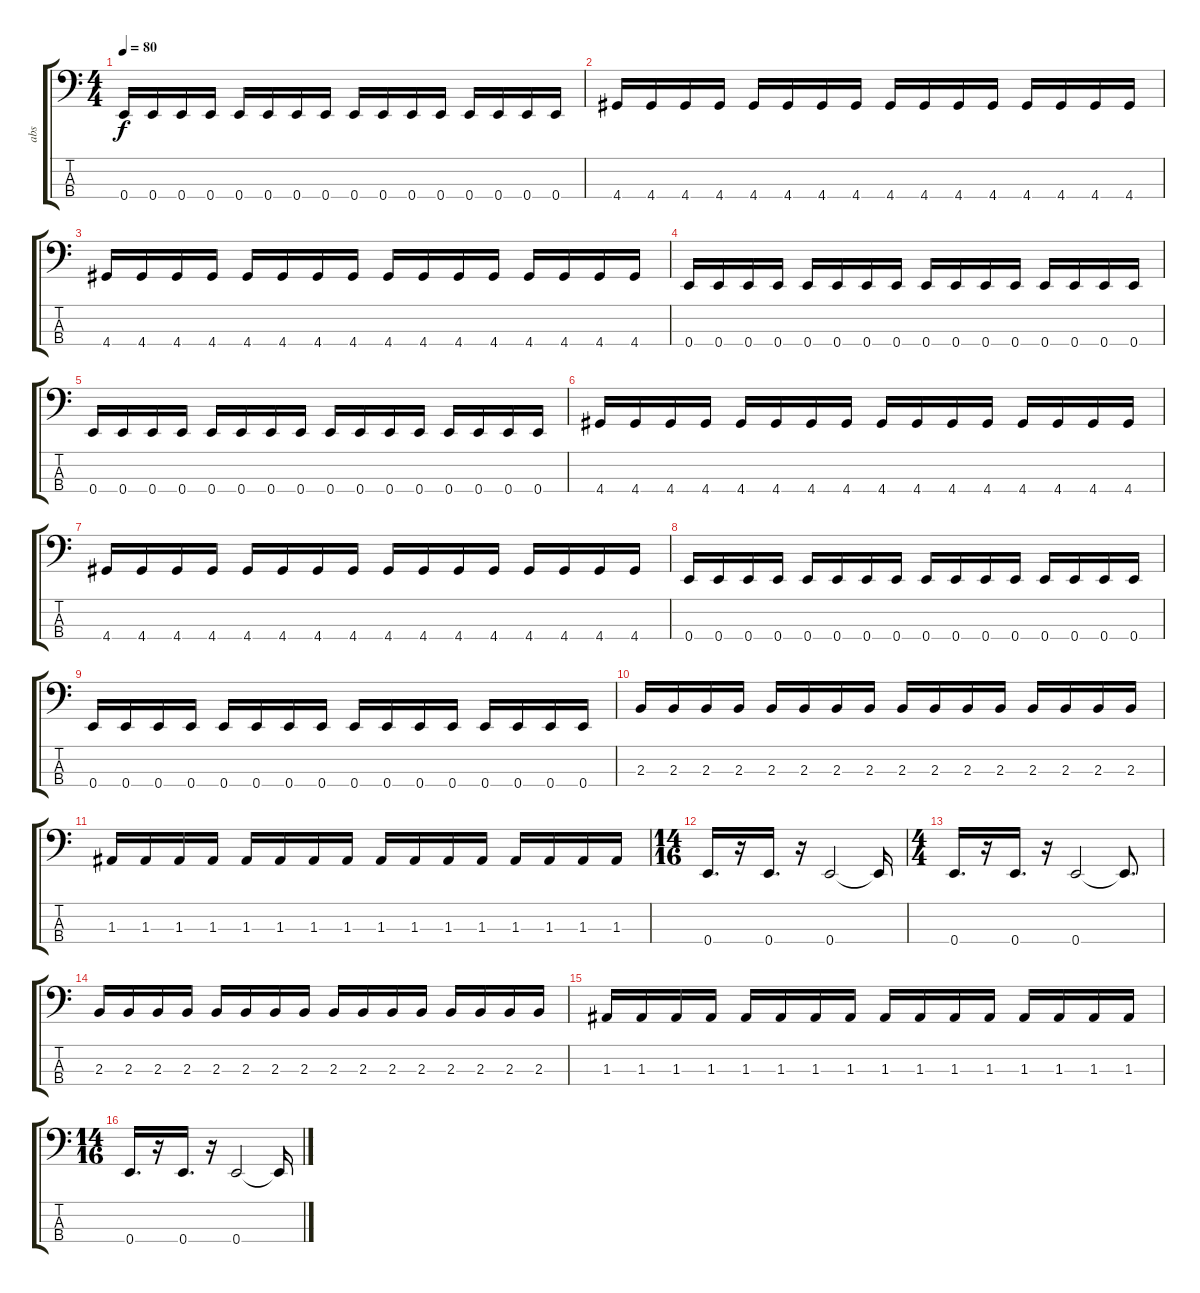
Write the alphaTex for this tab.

\track ("abs" "abs") {instrument electricbassfinger}
\staff {score tabs}
\tuning (G2 D2 A1 E1) {hide}
\ts (4 4)
\tempo 80
\clef f4
\ks c
0.4.16{dy f} 0.4.16 0.4.16 0.4.16 0.4.16 0.4.16 0.4.16 0.4.16 0.4.16 0.4.16 0.4.16 0.4.16 0.4.16 0.4.16 0.4.16 0.4.16 |
4.4.16 4.4.16 4.4.16 4.4.16 4.4.16 4.4.16 4.4.16 4.4.16 4.4.16 4.4.16 4.4.16 4.4.16 4.4.16 4.4.16 4.4.16 4.4.16 |
4.4.16 4.4.16 4.4.16 4.4.16 4.4.16 4.4.16 4.4.16 4.4.16 4.4.16 4.4.16 4.4.16 4.4.16 4.4.16 4.4.16 4.4.16 4.4.16 |
0.4.16 0.4.16 0.4.16 0.4.16 0.4.16 0.4.16 0.4.16 0.4.16 0.4.16 0.4.16 0.4.16 0.4.16 0.4.16 0.4.16 0.4.16 0.4.16 |
0.4.16 0.4.16 0.4.16 0.4.16 0.4.16 0.4.16 0.4.16 0.4.16 0.4.16 0.4.16 0.4.16 0.4.16 0.4.16 0.4.16 0.4.16 0.4.16 |
4.4.16 4.4.16 4.4.16 4.4.16 4.4.16 4.4.16 4.4.16 4.4.16 4.4.16 4.4.16 4.4.16 4.4.16 4.4.16 4.4.16 4.4.16 4.4.16 |
4.4.16 4.4.16 4.4.16 4.4.16 4.4.16 4.4.16 4.4.16 4.4.16 4.4.16 4.4.16 4.4.16 4.4.16 4.4.16 4.4.16 4.4.16 4.4.16 |
0.4.16 0.4.16 0.4.16 0.4.16 0.4.16 0.4.16 0.4.16 0.4.16 0.4.16 0.4.16 0.4.16 0.4.16 0.4.16 0.4.16 0.4.16 0.4.16 |
0.4.16 0.4.16 0.4.16 0.4.16 0.4.16 0.4.16 0.4.16 0.4.16 0.4.16 0.4.16 0.4.16 0.4.16 0.4.16 0.4.16 0.4.16 0.4.16 |
2.3.16 2.3.16 2.3.16 2.3.16 2.3.16 2.3.16 2.3.16 2.3.16 2.3.16 2.3.16 2.3.16 2.3.16 2.3.16 2.3.16 2.3.16 2.3.16 |
1.3.16 1.3.16 1.3.16 1.3.16 1.3.16 1.3.16 1.3.16 1.3.16 1.3.16 1.3.16 1.3.16 1.3.16 1.3.16 1.3.16 1.3.16 1.3.16 |
\ts (14 16)
0.4.16{d} r.16 0.4.16{d} r.16 0.4.2 0.4{t}.16 |
\ts (4 4)
0.4.16{d} r.16 0.4.16{d} r.16 0.4.2 0.4{t}.8{d} |
2.3.16 2.3.16 2.3.16 2.3.16 2.3.16 2.3.16 2.3.16 2.3.16 2.3.16 2.3.16 2.3.16 2.3.16 2.3.16 2.3.16 2.3.16 2.3.16 |
1.3.16 1.3.16 1.3.16 1.3.16 1.3.16 1.3.16 1.3.16 1.3.16 1.3.16 1.3.16 1.3.16 1.3.16 1.3.16 1.3.16 1.3.16 1.3.16 |
\ts (14 16)
0.4.16{d} r.16 0.4.16{d} r.16 0.4.2 0.4{t}.16
